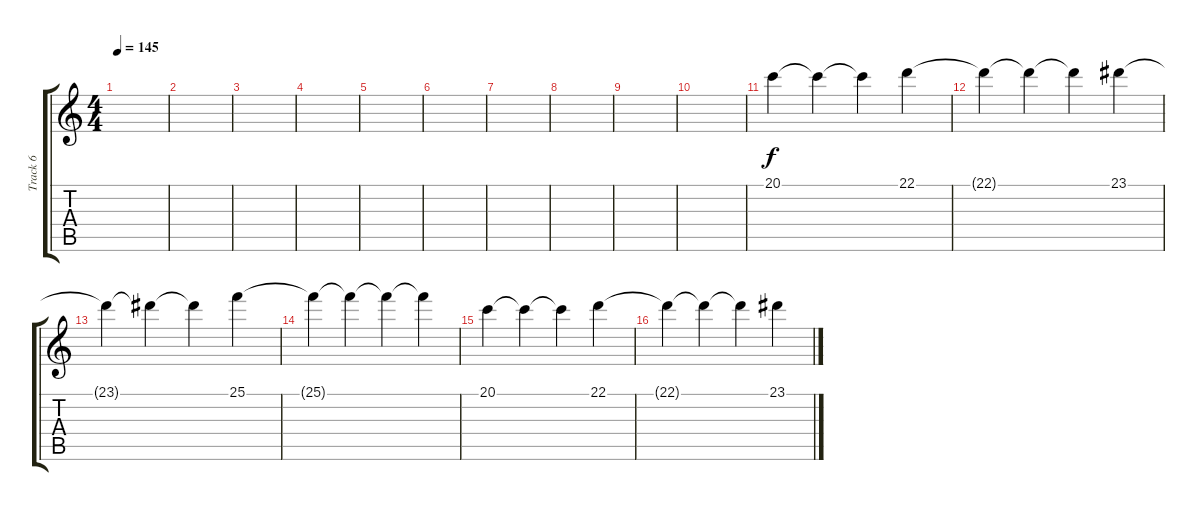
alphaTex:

\track ("Track 6" "Track 6") {instrument stringensemble2}
\staff {score tabs}
\tuning (E4 B3 G3 D3 A2 E2) {hide}
\ts (4 4)
\tempo 145
\clef g2
\ks c
|
|
|
|
|
|
|
|
|
|
20.1.4 20.1{t}.4 20.1{t}.4 22.1.4 |
22.1{t}.4 22.1{t}.4 22.1{t}.4 23.1.4 |
23.1{t}.4 23.1{t}.4 23.1{t}.4 25.1.4 |
25.1{t}.4 25.1{t}.4 25.1{t}.4 25.1{t}.4 |
20.1.4 20.1{t}.4 20.1{t}.4 22.1.4 |
22.1{t}.4 22.1{t}.4 22.1{t}.4 23.1.4
